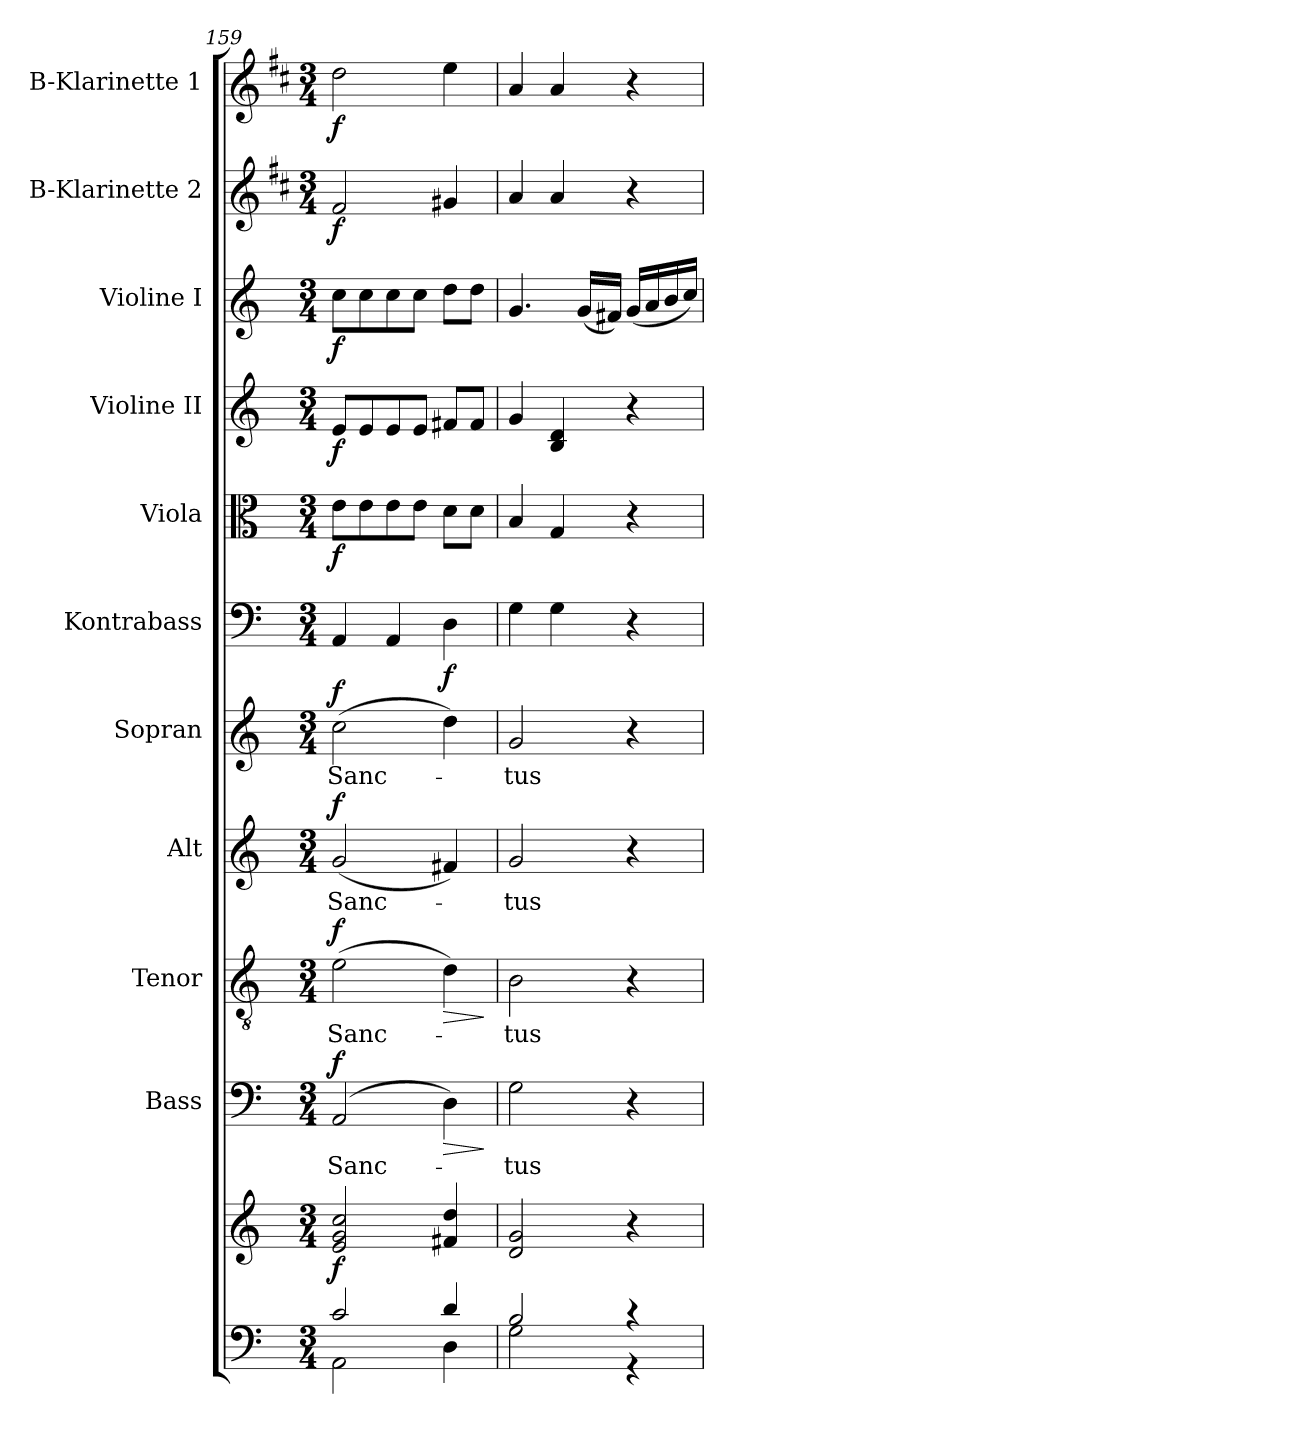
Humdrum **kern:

**kern	**kern	**dynam	**kern	**text	**dynam	**kern	**text	**dynam	**kern	**text	**dynam	**kern	**text	**dynam	**kern	**dynam	**kern	**dynam	**kern	**dynam	**kern	**dynam	**kern	**dynam	**kern	**dynam
*part11	*part11	*part11	*part10	*part10	*part10	*part9	*part9	*part9	*part8	*part8	*part8	*part7	*part7	*part7	*part6	*part6	*part5	*part5	*part4	*part4	*part3	*part3	*part2	*part2	*part1	*part1
*staff12	*staff11	*staff11/12	*staff10	*staff10	*staff10	*staff9	*staff9	*staff9	*staff8	*staff8	*staff8	*staff7	*staff7	*staff7	*staff6	*staff6	*staff5	*staff5	*staff4	*staff4	*staff3	*staff3	*staff2	*staff2	*staff1	*staff1
*	*	*	*I"Bass	*	*	*I"Tenor	*	*	*I"Alt	*	*	*I"Sopran	*	*	*I"Kontrabass	*	*I"Viola	*	*I"Violine II	*	*I"Violine I	*	*I"B-Klarinette 2	*	*I"B-Klarinette 1	*
*	*	*	*I'B.	*	*	*I'T.	*	*	*I'A.	*	*	*I'S.	*	*	*I'Kb.	*	*I'Vla.	*	*I'Vl. II	*	*I'Vl. I	*	*I'B Kl. 2	*	*I'B Kl. 1	*
*clefF4	*clefG2	*	*clefF4	*	*	*clefGv2	*	*	*clefG2	*	*	*clefG2	*	*	*clefF4	*	*clefC3	*	*clefG2	*	*clefG2	*	*clefG2	*	*clefG2	*
*	*	*	*	*	*	*	*	*	*	*	*	*	*	*	*ITrd7c12	*	*	*	*	*	*	*	*ITrd1c2	*	*ITrd1c2	*
*k[]	*k[]	*	*k[]	*	*	*k[]	*	*	*k[]	*	*	*k[]	*	*	*k[]	*	*k[]	*	*k[]	*	*k[]	*	*k[]	*	*k[]	*
*C:	*C:	*	*C:	*	*	*C:	*	*	*C:	*	*	*C:	*	*	*C:	*	*C:	*	*C:	*	*C:	*	*C:	*	*C:	*
*M3/4	*M3/4	*	*M3/4	*	*	*M3/4	*	*	*M3/4	*	*	*M3/4	*	*	*M3/4	*	*M3/4	*	*M3/4	*	*M3/4	*	*M3/4	*	*M3/4	*
=159	=159	=159	=159	=159	=159	=159	=159	=159	=159	=159	=159	=159	=159	=159	=159	=159	=159	=159	=159	=159	=159	=159	=159	=159	=159	=159
*^	*	*	*	*	*	*	*	*	*	*	*	*	*	*	*	*	*	*	*	*	*	*	*	*	*	*
!	!	!	!LO:DY:b	!	!LO:LY:b	!LO:DY:a	!	!LO:LY:b	!LO:DY:a	!	!LO:LY:b	!LO:DY:a	!	!LO:LY:b	!LO:DY:a	!	!	!	!LO:DY:b	!	!LO:DY:b	!	!LO:DY:b	!	!LO:DY:b	!	!LO:DY:b
2c/	2AA\	2e/ 2g/ 2cc/	f	(2AA/	Sanc-	f	(>2e\	Sanc-	f	(<2g/	Sanc-	f	(>2cc\	Sanc-	f	4AAA/	.	8e\L	f	8e/L	f	8cc\L	f	2e/	f	2cc\	f
.	.	.	.	.	.	.	.	.	.	.	.	.	.	.	.	.	.	8e\	.	8e/	.	8cc\	.	.	.	.	.
.	.	.	.	.	.	.	.	.	.	.	.	.	.	.	.	4AAA/	.	8e\	.	8e/	.	8cc\	.	.	.	.	.
.	.	.	.	.	.	.	.	.	.	.	.	.	.	.	.	.	.	8e\J	.	8e/J	.	8cc\J	.	.	.	.	.
!	!	!	!	!	!	!LO:HP:b	!	!	!LO:HP:b	!	!	!	!	!	!	!	!LO:DY:b	!	!	!	!	!	!	!	!	!	!
4d/	4D\	4f#X/ 4dd/	.	4D\)	.	>	4d\)	.	>	4f#X/)	.	.	4dd\)	.	.	4DD\	f	8d\L	.	8f#X/L	.	8dd\L	.	4f#X/	.	4dd\	.
.	.	.	.	.	.	.	.	.	.	.	.	.	.	.	.	.	.	8d\J	.	8f#/J	.	8dd\J	.	.	.	.	.
*v	*v	*	*	*	*	*	*	*	*	*	*	*	*	*	*	*	*	*	*	*	*	*	*	*	*	*	*
.	.	.	.	.	]	.	.	]	.	.	.	.	.	.	.	.	.	.	.	.	.	.	.	.	.	.
=160	=160	=160	=160	=160	=160	=160	=160	=160	=160	=160	=160	=160	=160	=160	=160	=160	=160	=160	=160	=160	=160	=160	=160	=160	=160	=160
*^	*	*	*	*	*	*	*	*	*	*	*	*	*	*	*	*	*	*	*	*	*	*	*	*	*	*
!	!	!	!	!	!LO:LY:b	!	!	!LO:LY:b	!	!	!LO:LY:b	!	!	!LO:LY:b	!	!	!	!	!	!	!	!	!	!	!	!	!
2B/	2G\	2d/ 2g/	.	2G\	-tus	.	2B\	-tus	.	2g/	-tus	.	2g/	-tus	.	4GG\	.	4B/	.	4g/	.	4.g/	.	4g/	.	4g/	.
.	.	.	.	.	.	.	.	.	.	.	.	.	.	.	.	4GG\	.	4G/	.	4B/ 4d/	.	.	.	4g/	.	4g/	.
.	.	.	.	.	.	.	.	.	.	.	.	.	.	.	.	.	.	.	.	.	.	(<16g/LL	.	.	.	.	.
.	.	.	.	.	.	.	.	.	.	.	.	.	.	.	.	.	.	.	.	.	.	16f#X/JJ)	.	.	.	.	.
4r	4r	4r	.	4r	.	.	4r	.	.	4r	.	.	4r	.	.	4r	.	4r	.	4r	.	(<16g/LL	.	4r	.	4r	.
.	.	.	.	.	.	.	.	.	.	.	.	.	.	.	.	.	.	.	.	.	.	16a/	.	.	.	.	.
.	.	.	.	.	.	.	.	.	.	.	.	.	.	.	.	.	.	.	.	.	.	16b/	.	.	.	.	.
.	.	.	.	.	.	.	.	.	.	.	.	.	.	.	.	.	.	.	.	.	.	16cc/JJ)	.	.	.	.	.
*v	*v	*	*	*	*	*	*	*	*	*	*	*	*	*	*	*	*	*	*	*	*	*	*	*	*	*	*
=	=	=	=	=	=	=	=	=	=	=	=	=	=	=	=	=	=	=	=	=	=	=	=	=	=	=
*-	*-	*-	*-	*-	*-	*-	*-	*-	*-	*-	*-	*-	*-	*-	*-	*-	*-	*-	*-	*-	*-	*-	*-	*-	*-	*-
